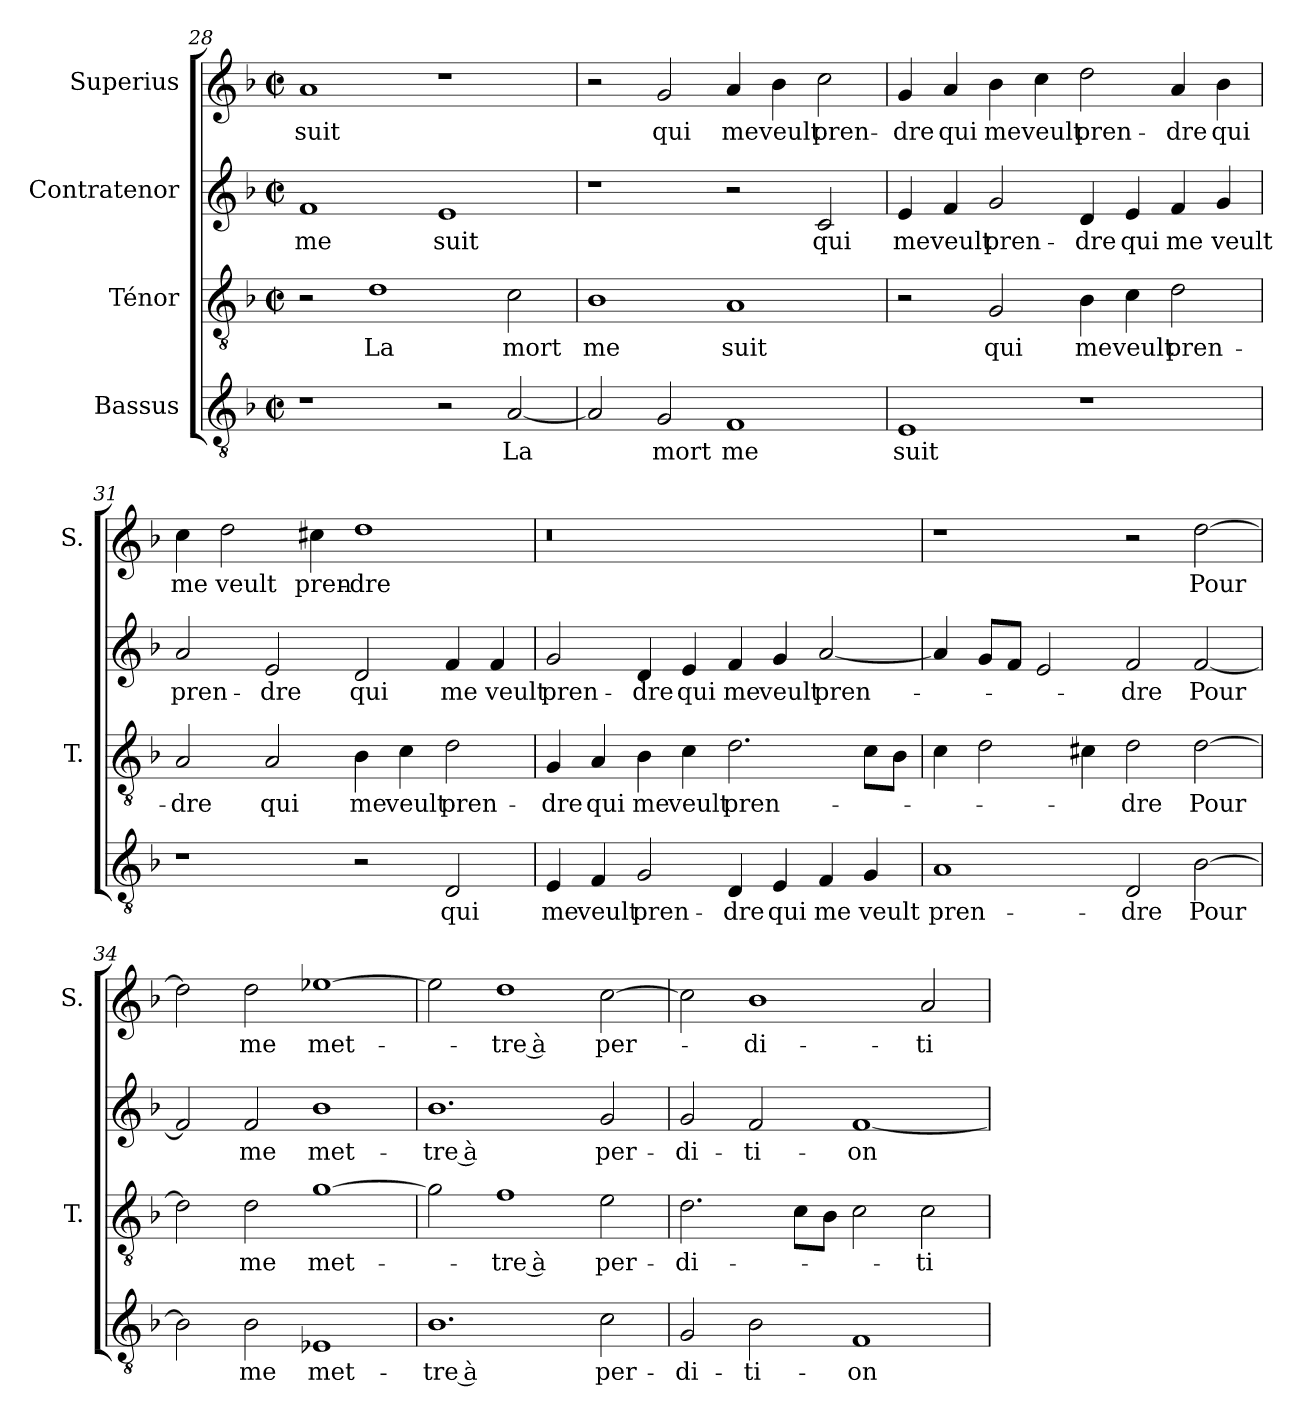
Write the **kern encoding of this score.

**kern	**text	**kern	**text	**kern	**text	**kern	**text
*part4	*part4	*part3	*part3	*part2	*part2	*part1	*part1
*staff4	*staff4	*staff3	*staff3	*staff2	*staff2	*staff1	*staff1
*I"Bassus	*	*I"Ténor	*	*I"Contratenor	*	*I"Superius	*
*	*	*I'T.	*	*	*	*I'S.	*
*clefGv2	*	*clefGv2	*	*clefG2	*	*clefG2	*
*k[b-]	*	*k[b-]	*	*k[b-]	*	*k[b-]	*
*F:	*	*F:	*	*F:	*	*F:	*
*M2/2	*	*M2/2	*	*M2/2	*	*M2/2	*
*met(c|)	*	*met(c|)	*	*met(c|)	*	*met(c|)	*
=28	=28	=28	=28	=28	=28	=28	=28
1r	.	2r	.	1f/	me	1a/	suit
.	.	1d\	La	.	.	.	.
2r	.	.	.	1e/	suit	1r	.
[2A/	La	2c\	mort	.	.	.	.
=29	=29	=29	=29	=29	=29	=29	=29
2A/]	.	1B-\	me	1r	.	2r	.
2G/	mort	.	.	.	.	2g/	qui
1F/	me	1A/	suit	2r	.	4a/	me
.	.	.	.	.	.	4b-\	veult
.	.	.	.	2c/	qui	2cc\	pren-
=30	=30	=30	=30	=30	=30	=30	=30
1E/	suit	2r	.	4e/	me	4g/	-dre
.	.	.	.	4f/	veult	4a/	qui
.	.	2G/	qui	2g/	pren-	4b-\	me
.	.	.	.	.	.	4cc\	veult
1r	.	4B-\	me	4d/	-dre	2dd\	pren-
.	.	4c\	veult	4e/	qui	.	.
.	.	2d\	pren-	4f/	me	4a/	-dre
.	.	.	.	4g/	veult	4b-\	qui
!!LO:PB:g=z
=31	=31	=31	=31	=31	=31	=31	=31
1r	.	2A/	-dre	2a/	pren-	4cc\	me
.	.	.	.	.	.	2dd\	veult
.	.	2A/	qui	2e/	-dre	.	.
.	.	.	.	.	.	4cc#X\	pren-
2r	.	4B-\	me	2d/	qui	1dd\	-dre
.	.	4c\	veult	.	.	.	.
2D/	qui	2d\	pren-	4f/	me	.	.
.	.	.	.	4f/	veult	.	.
=32	=32	=32	=32	=32	=32	=32	=32
!	!	!	!	!	!	!LO:N:vis=0	!
4E/	me	4G/	-dre	2g/	pren-	1r	.
4F/	veult	4A/	qui	.	.	.	.
2G/	pren-	4B-\	me	4d/	-dre	.	.
.	.	4c\	veult	4e/	qui	.	.
4D/	-dre	2.d\	pren-	4f/	me	1ryy	.
4E/	qui	.	.	4g/	veult	.	.
4F/	me	.	.	[2a/	pren-	.	.
4G/	veult	8c\L	.	.	.	.	.
.	.	8B-\J	.	.	.	.	.
=33	=33	=33	=33	=33	=33	=33	=33
1A/	pren-	4c\	.	4a/]	.	1r	.
.	.	2d\	.	8g/L	.	.	.
.	.	.	.	8f/J	.	.	.
.	.	.	.	2e/	.	.	.
.	.	4c#X\	.	.	.	.	.
2D/	-dre	2d\	-dre	2f/	-dre	2r	.
[2B-\	Pour	[2d\	Pour	[2f/	Pour	[2dd\	Pour
=34	=34	=34	=34	=34	=34	=34	=34
2B-\]	.	2d\]	.	2f/]	.	2dd\]	.
2B-\	me	2d\	me	2f/	me	2dd\	me
1E-X/	met-	[1g\	met-	1b-\	met-	[1ee-X\	met-
!!LO:LB:g=z
=35	=35	=35	=35	=35	=35	=35	=35
1.B-\	-tre à	2g\]	.	1.b-\	-tre à	2ee-\]	.
.	.	1f\	-tre à	.	.	1dd\	-tre à
2c\	per-	2e\	per-	2g/	per-	[2cc\	per-
=36	=36	=36	=36	=36	=36	=36	=36
2G/	-di-	2.d\	-di-	2g/	-di-	2cc\]	.
2B-\	-ti-	.	.	2f/	-ti-	1b-\	-di-
.	.	8c\L	.	.	.	.	.
.	.	8B-\J	.	.	.	.	.
1F/	-on	2c\	.	[1f/	-on	.	.
.	.	2c\	-ti-	.	.	2a/	-ti-
=	=	=	=	=	=	=	=
*-	*-	*-	*-	*-	*-	*-	*-
